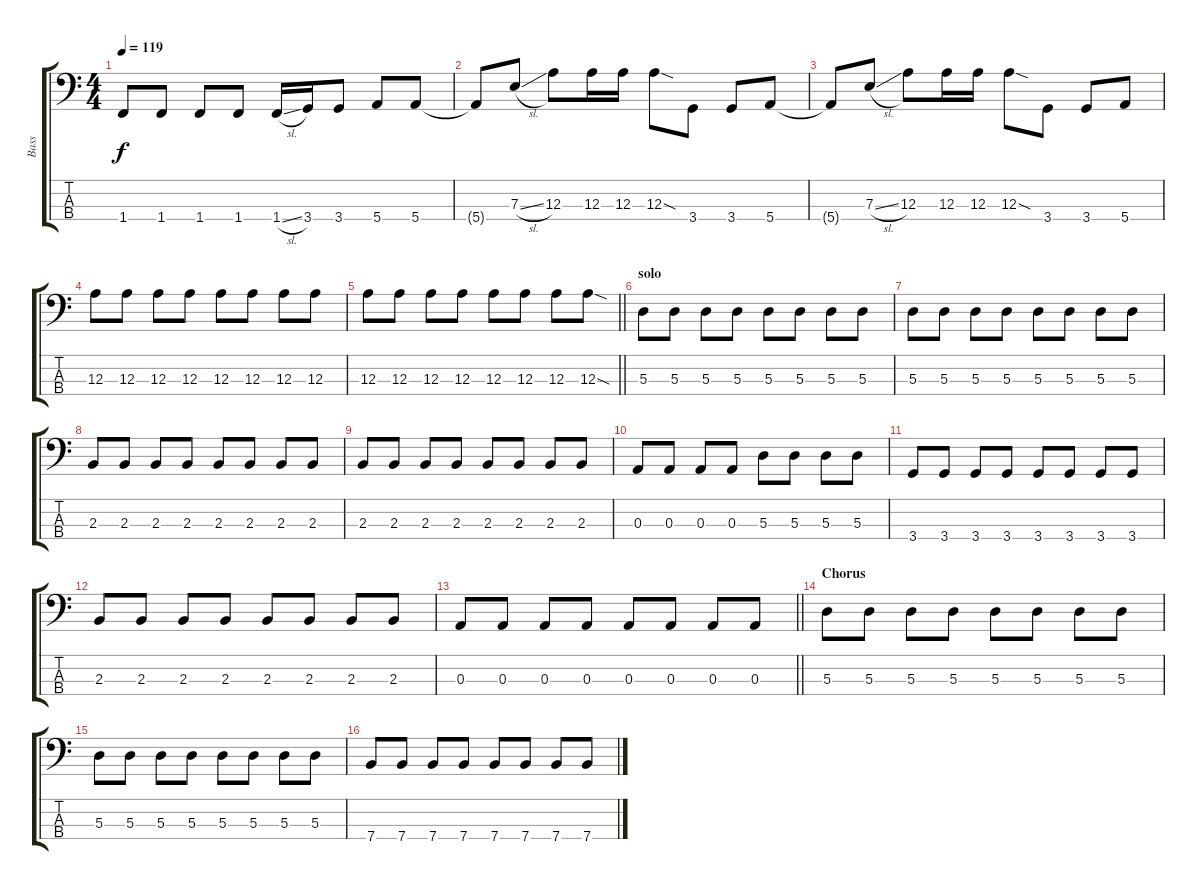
\track ("Bass" "Bass") {instrument electricbassfinger}
\staff {score tabs}
\tuning (G2 D2 A1 E1) {hide}
\ts (4 4)
\tempo 119
\clef f4
\ks c
1.4.8{dy f} 1.4.8 1.4.8 1.4.8 1.4{sl}.16 3.4.16 3.4.8 5.4.8 5.4.8 |
5.4{t}.8 7.3{sl}.8 12.3.8 12.3.16 12.3.16 12.3{sod}.8 3.4.8 3.4.8 5.4.8 |
5.4{t}.8 7.3{sl}.8 12.3.8 12.3.16 12.3.16 12.3{sod}.8 3.4.8 3.4.8 5.4.8 |
12.3.8 12.3.8 12.3.8 12.3.8 12.3.8 12.3.8 12.3.8 12.3.8 |
\barLineRight lightlight
12.3.8 12.3.8 12.3.8 12.3.8 12.3.8 12.3.8 12.3.8 12.3{sod}.8 |
\section ("" "solo")
5.3.8 5.3.8 5.3.8 5.3.8 5.3.8 5.3.8 5.3.8 5.3.8 |
5.3.8 5.3.8 5.3.8 5.3.8 5.3.8 5.3.8 5.3.8 5.3.8 |
2.3.8 2.3.8 2.3.8 2.3.8 2.3.8 2.3.8 2.3.8 2.3.8 |
2.3.8 2.3.8 2.3.8 2.3.8 2.3.8 2.3.8 2.3.8 2.3.8 |
0.3.8 0.3.8 0.3.8 0.3.8 5.3.8 5.3.8 5.3.8 5.3.8 |
3.4.8 3.4.8 3.4.8 3.4.8 3.4.8 3.4.8 3.4.8 3.4.8 |
2.3.8 2.3.8 2.3.8 2.3.8 2.3.8 2.3.8 2.3.8 2.3.8 |
\barLineRight lightlight
0.3.8 0.3.8 0.3.8 0.3.8 0.3.8 0.3.8 0.3.8 0.3.8 |
\section ("" "Chorus")
5.3.8 5.3.8 5.3.8 5.3.8 5.3.8 5.3.8 5.3.8 5.3.8 |
5.3.8 5.3.8 5.3.8 5.3.8 5.3.8 5.3.8 5.3.8 5.3.8 |
7.4.8 7.4.8 7.4.8 7.4.8 7.4.8 7.4.8 7.4.8 7.4.8
